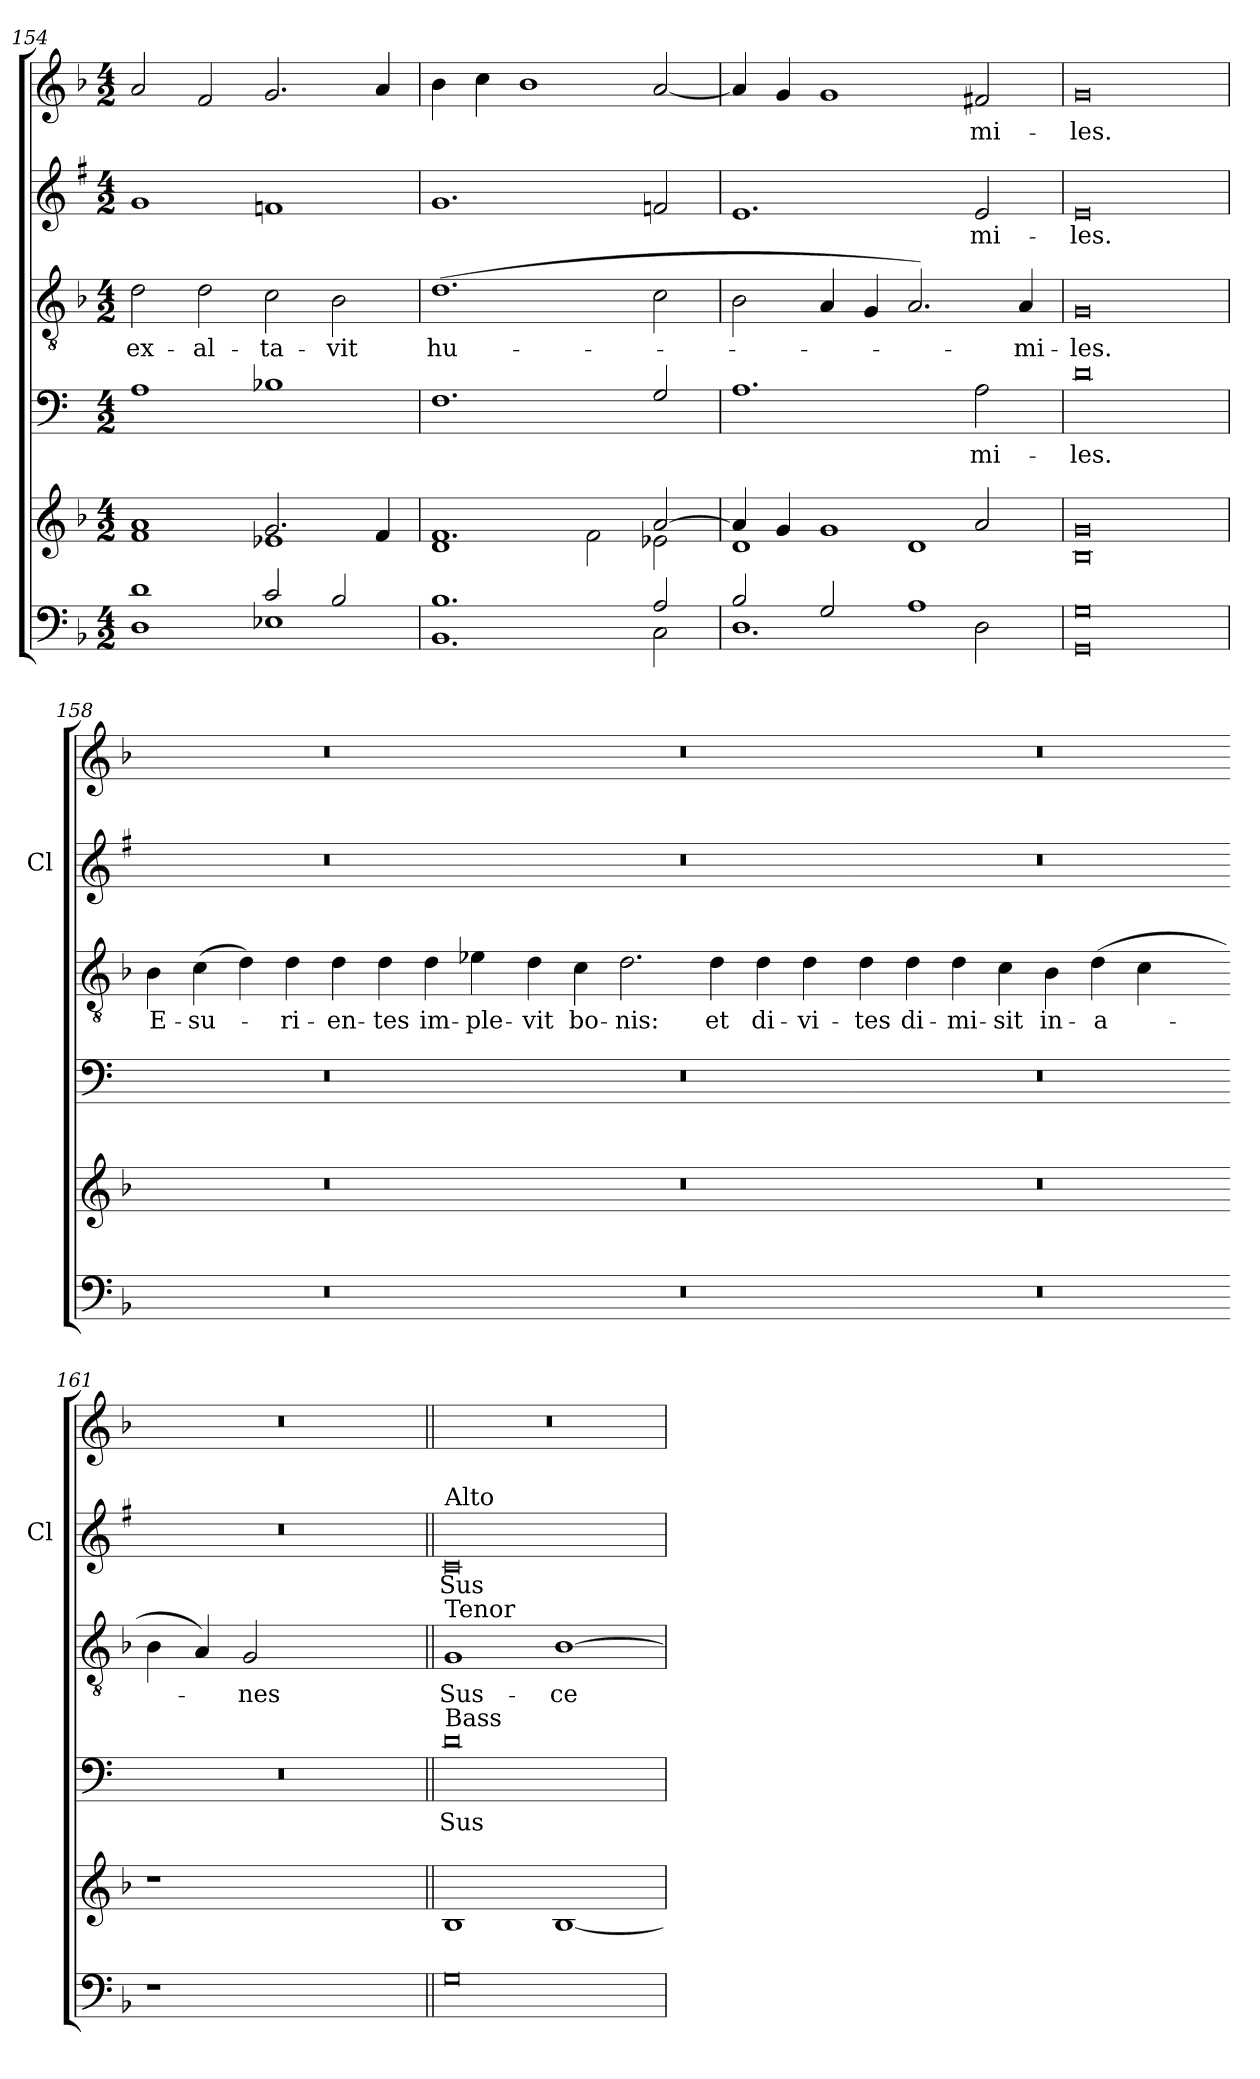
**kern	**kern	**kern	**text	**kern	**text	**kern	**text	**kern	**text
*part5	*part5	*part4	*part4	*part3	*part3	*part2	*part2	*part1	*part1
*staff6	*staff5	*staff4	*staff4	*staff3	*staff3	*staff2	*staff2	*staff1	*staff1
*	*	*	*	*	*	*I'Cl	*	*	*
*clefF4	*clefG2	*clefF4	*	*clefGv2	*	*clefG2	*	*clefG2	*
*	*	*ITrd4c7	*	*	*	*ITrd1c2	*	*	*
*k[b-]	*k[b-]	*k[b-]	*	*k[b-]	*	*k[b-]	*	*k[b-]	*
*F:	*F:	*F:	*	*F:	*	*F:	*	*F:	*
*M4/2	*M4/2	*M4/2	*	*M4/2	*	*M4/2	*	*M4/2	*
=154	=154	=154	=154	=154	=154	=154	=154	=154	=154
*^	*^	*	*	*	*	*	*	*	*
!	!	!	!	!	!	!	!LO:LY:b	!	!	!	!
1d	1D	1a	1f	1D	.	2d\	ex-	1f	.	2a/	.
!	!	!	!	!	!	!	!LO:LY:b	!	!	!	!
.	.	.	.	.	.	2d\	-al-	.	.	2f/	.
!	!	!	!	!	!	!	!LO:LY:b	!	!	!	!
2c/	1E-X	2.g/	1e-X	1E-X	.	2c\	-ta-	1e-X	.	2.g/	.
!	!	!	!	!	!	!	!LO:LY:b	!	!	!	!
2B-/	.	.	.	.	.	2B-\	-vit	.	.	.	.
.	.	4f/	.	.	.	.	.	.	.	4a/	.
=155	=155	=155	=155	=155	=155	=155	=155	=155	=155	=155	=155
!	!	!	!	!	!	!	!LO:LY:b	!	!	!	!
1.B-	1.BB-	1.f	1d	1.BB-	.	(>1.d	hu-	1.f	.	4b-\	.
.	.	.	.	.	.	.	.	.	.	4cc\	.
.	.	.	.	.	.	.	.	.	.	1b-	.
.	.	.	2f\	.	.	.	.	.	.	.	.
2A/	2C\	[2a/	2e-X\	2C/	.	2c\	.	2e-X/	.	[2a/	.
!!LO:LB:g=z
=156	=156	=156	=156	=156	=156	=156	=156	=156	=156	=156	=156
2B-/	1.D	4a/]	1d	1.D	.	2B-\	.	1.d	.	4a/]	.
.	.	4g/	.	.	.	.	.	.	.	4g/	.
2G/	.	1g	.	.	.	4A/	.	.	.	1g	.
.	.	.	.	.	.	4G/	.	.	.	.	.
1A	.	.	1d	.	.	2.A/)	.	.	.	.	.
!	!	!	!	!	!LO:LY:b	!	!	!	!LO:LY:b	!	!LO:LY:b
.	2D\	2a/	.	2D\	-mi-	.	.	2d/	-mi-	2f#X/	-mi-
!	!	!	!	!	!	!	!LO:LY:b	!	!	!	!
.	.	.	.	.	.	4A/	-mi-	.	.	.	.
*	*	*v	*v	*	*	*	*	*	*	*	*
=157	=157	=157	=157	=157	=157	=157	=157	=157	=157	=157
!	!	!	!	!LO:LY:b	!	!LO:LY:b	!	!LO:LY:b	!	!LO:LY:b
0ryy	0GG 0G	0B- 0g	0G	-les.	0G	-les.	0d	-les.	0g	-les.
!!LO:PB:g=z
=158	=158	=158	=158	=158	=158	=158	=158	=158	=158	=158
!	!	!	!	!	!	!LO:LY:b	!	!	!	!
*v	*v	*	*	*	*	*	*	*	*	*
0r	0r	0r	.	4B-\	E-	0r	.	0r	.
!	!	!	!	!	!LO:LY:b	!	!	!	!
.	.	.	.	(>4c\	-su-	.	.	.	.
.	.	.	.	4d\)	.	.	.	.	.
!	!	!	!	!	!LO:LY:b	!	!	!	!
.	.	.	.	4d\	-ri-	.	.	.	.
!	!	!	!	!	!LO:LY:b	!	!	!	!
.	.	.	.	4d\	-en-	.	.	.	.
!	!	!	!	!	!LO:LY:b	!	!	!	!
.	.	.	.	4d\	-tes	.	.	.	.
!	!	!	!	!	!LO:LY:b	!	!	!	!
.	.	.	.	4d\	im-	.	.	.	.
!	!	!	!	!	!LO:LY:b	!	!	!	!
.	.	.	.	4e-X\	-ple-	.	.	.	.
=159-	=159-	=159-	=159-	=159-	=159-	=159-	=159-	=159-	=159-
!	!	!	!	!	!LO:LY:b	!	!	!	!
0r	0r	0r	.	4d\	-vit	0r	.	0r	.
!	!	!	!	!	!LO:LY:b	!	!	!	!
.	.	.	.	4c\	bo-	.	.	.	.
!	!	!	!	!	!LO:LY:b	!	!	!	!
.	.	.	.	2.d\	-nis:	.	.	.	.
!	!	!	!	!	!LO:LY:b	!	!	!	!
.	.	.	.	4d\	et	.	.	.	.
!	!	!	!	!	!LO:LY:b	!	!	!	!
.	.	.	.	4d\	di-	.	.	.	.
!	!	!	!	!	!LO:LY:b	!	!	!	!
.	.	.	.	4d\	-vi-	.	.	.	.
=160-	=160-	=160-	=160-	=160-	=160-	=160-	=160-	=160-	=160-
!	!	!	!	!	!LO:LY:b	!	!	!	!
0r	0r	0r	.	4d\	-tes	0r	.	0r	.
!	!	!	!	!	!LO:LY:b	!	!	!	!
.	.	.	.	4d\	di-	.	.	.	.
!	!	!	!	!	!LO:LY:b	!	!	!	!
.	.	.	.	4d\	-mi-	.	.	.	.
!	!	!	!	!	!LO:LY:b	!	!	!	!
.	.	.	.	4c\	-sit	.	.	.	.
!	!	!	!	!	!LO:LY:b	!	!	!	!
.	.	.	.	4B-\	in-	.	.	.	.
!	!	!	!	!	!LO:LY:b	!	!	!	!
.	.	.	.	(>4d\	-a-	.	.	.	.
.	.	.	.	4c\	.	.	.	.	.
.	.	.	.	4ryy	.	.	.	.	.
=161-	=161-	=161-	=161-	=161-	=161-	=161-	=161-	=161-	=161-
1r	1r	0r	.	4B-\	.	0r	.	0r	.
.	.	.	.	4A/)	.	.	.	.	.
!	!	!	!	!	!LO:LY:b	!	!	!	!
.	.	.	.	2G/	-nes	.	.	.	.
1ryy	1ryy	.	.	1ryy	.	.	.	.	.
!!LO:LB:g=z
=162||	=162||	=162||	=162||	=162||	=162||	=162||	=162||	=162||	=162||
*^	*	*	*	*	*	*	*	*	*
!	!	!	!	!	!	!	!LO:TX:a:t=Alto	!	!	!
!	!	!	!	!	!LO:TX:a:t=Tenor	!	!	!	!	!
!	!	!	!LO:TX:a:t=Bass	!	!	!	!	!	!	!
!	!	!	!	!LO:LY:b	!	!LO:LY:b	!	!LO:LY:b	!	!
0ryy	0G	1B-	0G	Sus-	1G	Sus-	0B-	Sus-	0r	.
!	!	!	!	!	!	!LO:LY:b	!	!	!	!
.	.	[1B-	.	.	[1B-	-ce-	.	.	.	.
*v	*v	*	*	*	*	*	*	*	*	*
=	=	=	=	=	=	=	=	=	=
*-	*-	*-	*-	*-	*-	*-	*-	*-	*-
